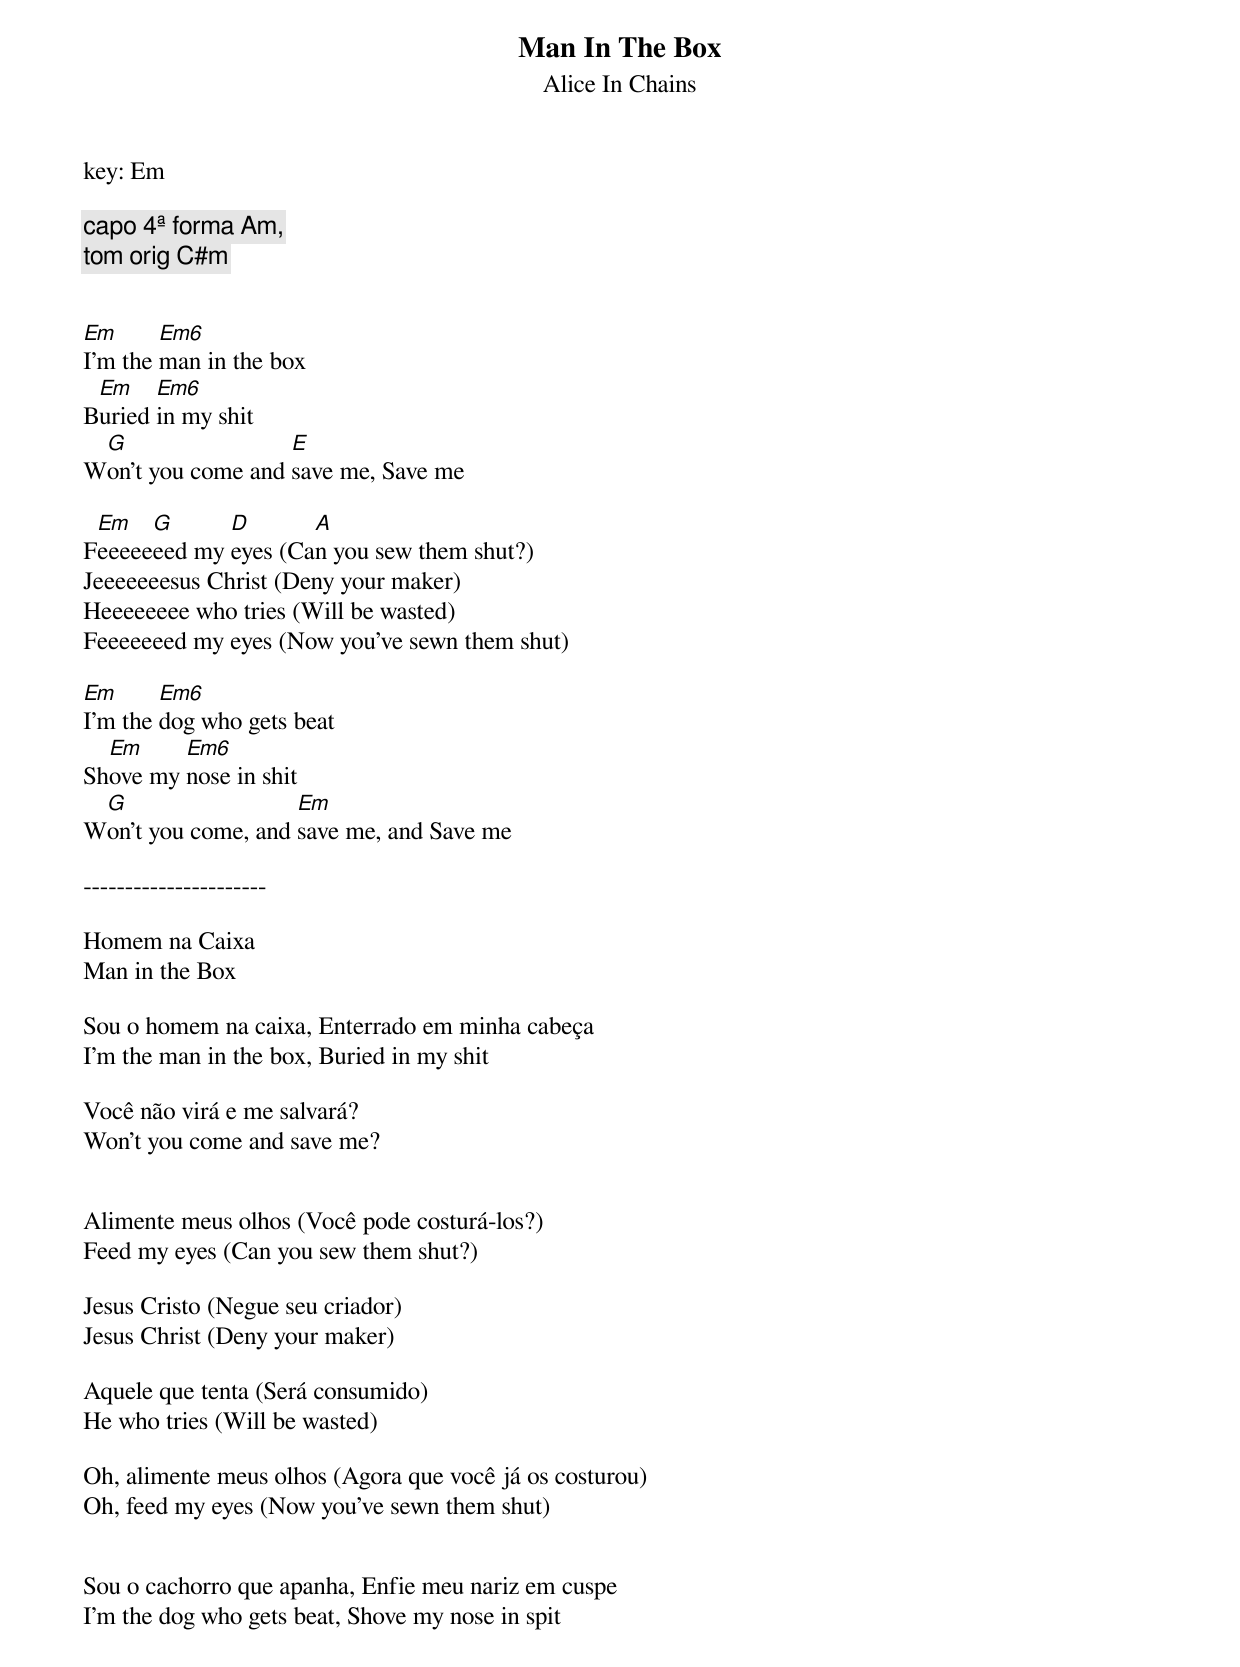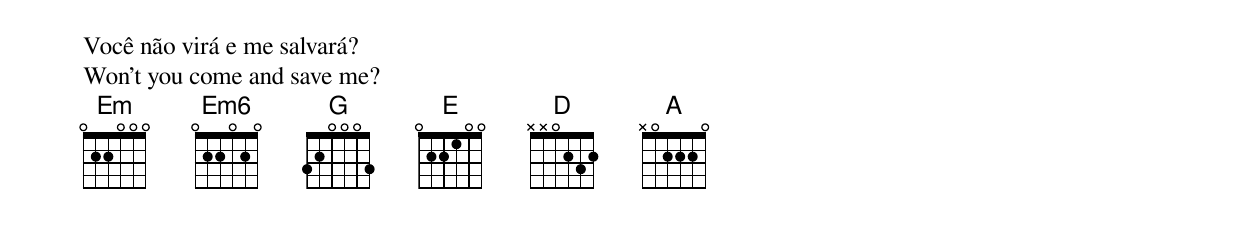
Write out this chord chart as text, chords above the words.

Man In The Box
Alice In Chains
key: Em

capo 4ª forma Am,
tom orig C#m


Em      Em6
I'm the man in the box
 Em    Em6
Buried in my shit
 G                 E
Won't you come and save me, Save me

 Em   G      D       A
Feeeeeeed my eyes (Can you sew them shut?)
Jeeeeeeesus Christ (Deny your maker)
Heeeeeeee who tries (Will be wasted)
Feeeeeeed my eyes (Now you've sewn them shut)

Em      Em6
I'm the dog who gets beat
  Em     Em6
Shove my nose in shit
 G                  Em
Won't you come, and save me, and Save me

----------------------

Homem na Caixa
Man in the Box

Sou o homem na caixa, Enterrado em minha cabeça
I'm the man in the box, Buried in my shit

Você não virá e me salvará?
Won't you come and save me?


Alimente meus olhos (Você pode costurá-los?)
Feed my eyes (Can you sew them shut?)

Jesus Cristo (Negue seu criador)
Jesus Christ (Deny your maker)

Aquele que tenta (Será consumido)
He who tries (Will be wasted)

Oh, alimente meus olhos (Agora que você já os costurou)
Oh, feed my eyes (Now you've sewn them shut)


Sou o cachorro que apanha, Enfie meu nariz em cuspe
I'm the dog who gets beat, Shove my nose in spit

Você não virá e me salvará?
Won't you come and save me?
